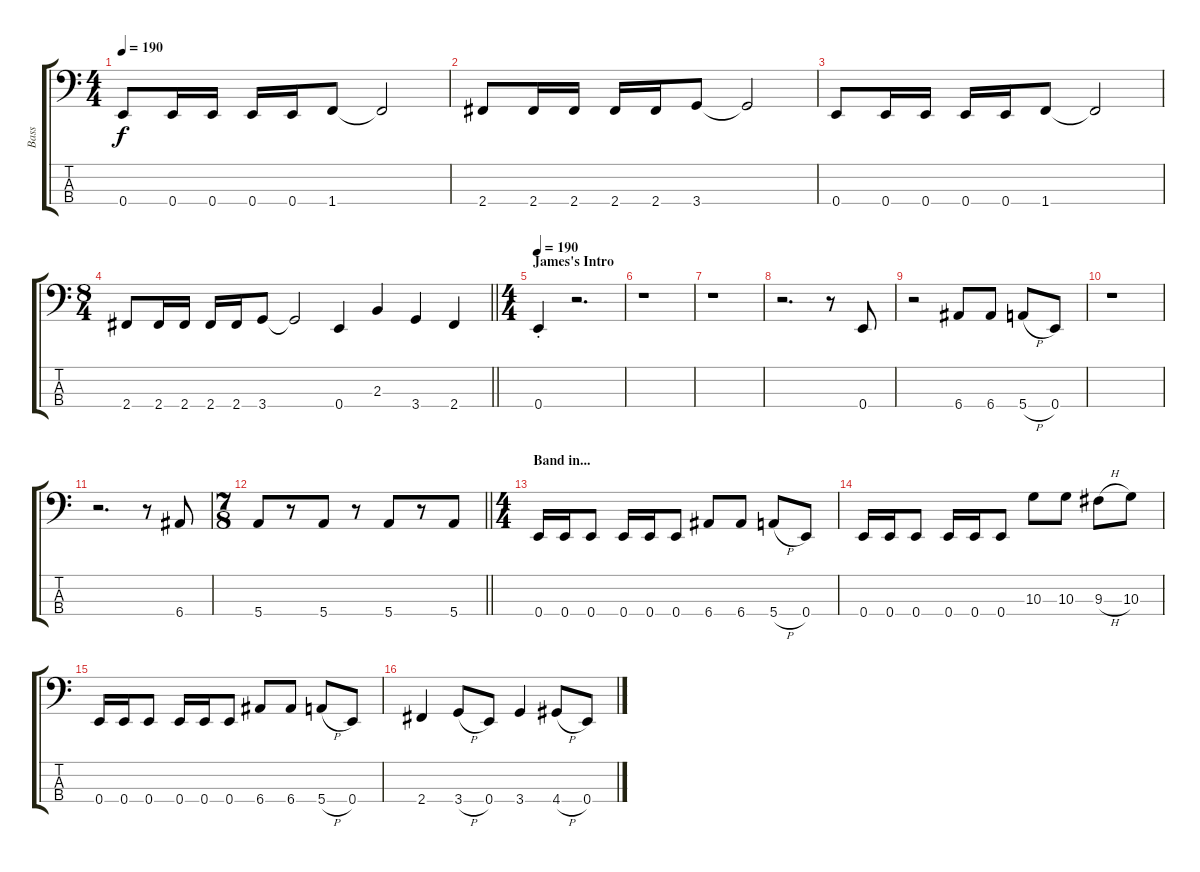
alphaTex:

\track ("Bass" "Bass") {instrument electricbassfinger}
\staff {score tabs}
\tuning (G2 D2 A1 E1) {hide}
\ts (4 4)
\tempo 190
\clef f4
\ks c
0.4.8{dy f} 0.4.16 0.4.16 0.4.16 0.4.16 1.4.8 1.4{t}.2 |
2.4.8 2.4.16 2.4.16 2.4.16 2.4.16 3.4.8 3.4{t}.2 |
0.4.8 0.4.16 0.4.16 0.4.16 0.4.16 1.4.8 1.4{t}.2 |
\ts (8 4)
\barLineRight lightlight
2.4.8 2.4.16 2.4.16 2.4.16 2.4.16 3.4.8 3.4{t}.2 0.4.4 2.3.4 3.4.4 2.4.4 |
\ts (4 4)
\section ("" "James's Intro")
\tempo 190
0.4{st}.4 r.2{d} |
r.1 |
r.1 |
r.2{d} r.8 0.4.8 |
r.2 6.4.8 6.4.8 5.4{h}.8 0.4.8 |
r.1 |
r.2{d} r.8 6.4.8 |
\ts (7 8)
\barLineRight lightlight
5.4.8 r.8 5.4.8 r.8 5.4.8 r.8 5.4.8 |
\ts (4 4)
\section ("" "Band in...")
0.4.16 0.4.16 0.4.8 0.4.16 0.4.16 0.4.8 6.4.8 6.4.8 5.4{h}.8 0.4.8 |
0.4.16 0.4.16 0.4.8 0.4.16 0.4.16 0.4.8 10.3.8 10.3.8 9.3{h}.8 10.3.8 |
0.4.16 0.4.16 0.4.8 0.4.16 0.4.16 0.4.8 6.4.8 6.4.8 5.4{h}.8 0.4.8 |
2.4.4 3.4{h}.8 0.4.8 3.4.4 4.4{h}.8 0.4.8
